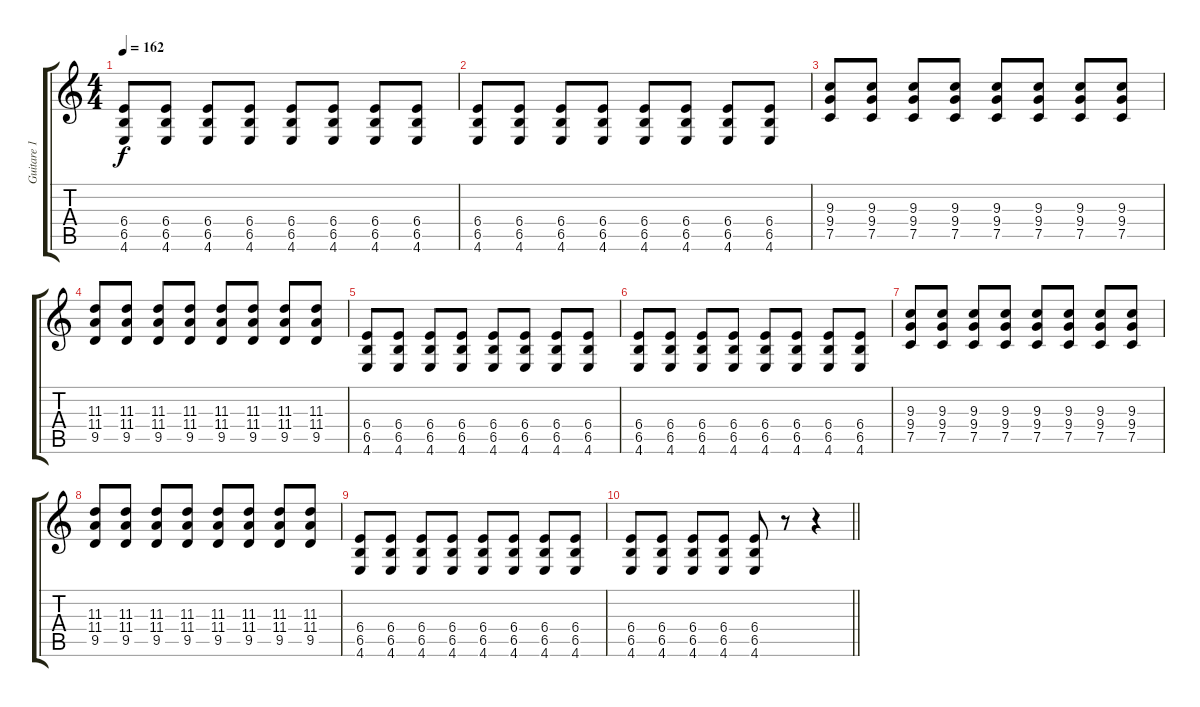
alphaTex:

\track ("Guitare 1" "Guitare 1") {instrument distortionguitar}
\staff {score tabs}
\tuning (C4 G3 Eb3 Bb2 F2 C2) {hide}
\ts (4 4)
\tempo 162
\clef g2
\ks c
(6.4 6.5 4.6).8{dy f} (6.4 6.5 4.6).8 (6.4 6.5 4.6).8 (6.4 6.5 4.6).8 (6.4 6.5 4.6).8 (6.4 6.5 4.6).8 (6.4 6.5 4.6).8 (6.4 6.5 4.6).8 |
(6.4 6.5 4.6).8 (6.4 6.5 4.6).8 (6.4 6.5 4.6).8 (6.4 6.5 4.6).8 (6.4 6.5 4.6).8 (6.4 6.5 4.6).8 (6.4 6.5 4.6).8 (6.4 6.5 4.6).8 |
(9.3 9.4 7.5).8 (9.3 9.4 7.5).8 (9.3 9.4 7.5).8 (9.3 9.4 7.5).8 (9.3 9.4 7.5).8 (9.3 9.4 7.5).8 (9.3 9.4 7.5).8 (9.3 9.4 7.5).8 |
(11.3 11.4 9.5).8 (11.3 11.4 9.5).8 (11.3 11.4 9.5).8 (11.3 11.4 9.5).8 (11.3 11.4 9.5).8 (11.3 11.4 9.5).8 (11.3 11.4 9.5).8 (11.3 11.4 9.5).8 |
(6.4 6.5 4.6).8 (6.4 6.5 4.6).8 (6.4 6.5 4.6).8 (6.4 6.5 4.6).8 (6.4 6.5 4.6).8 (6.4 6.5 4.6).8 (6.4 6.5 4.6).8 (6.4 6.5 4.6).8 |
(6.4 6.5 4.6).8 (6.4 6.5 4.6).8 (6.4 6.5 4.6).8 (6.4 6.5 4.6).8 (6.4 6.5 4.6).8 (6.4 6.5 4.6).8 (6.4 6.5 4.6).8 (6.4 6.5 4.6).8 |
(9.3 9.4 7.5).8 (9.3 9.4 7.5).8 (9.3 9.4 7.5).8 (9.3 9.4 7.5).8 (9.3 9.4 7.5).8 (9.3 9.4 7.5).8 (9.3 9.4 7.5).8 (9.3 9.4 7.5).8 |
(11.3 11.4 9.5).8 (11.3 11.4 9.5).8 (11.3 11.4 9.5).8 (11.3 11.4 9.5).8 (11.3 11.4 9.5).8 (11.3 11.4 9.5).8 (11.3 11.4 9.5).8 (11.3 11.4 9.5).8 |
(6.4 6.5 4.6).8 (6.4 6.5 4.6).8 (6.4 6.5 4.6).8 (6.4 6.5 4.6).8 (6.4 6.5 4.6).8 (6.4 6.5 4.6).8 (6.4 6.5 4.6).8 (6.4 6.5 4.6).8 |
\barLineRight lightlight
(6.4 6.5 4.6).8 (6.4 6.5 4.6).8 (6.4 6.5 4.6).8 (6.4 6.5 4.6).8 (6.4 6.5 4.6).8 r.8 r.4
